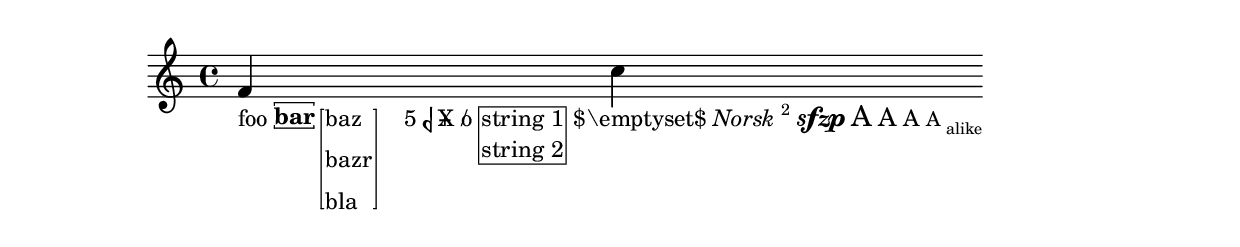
\header  {
texidoc = "With the new markup syntax, text may be written in various manners."
}

\version "2.3.4"


\score {
  
   {
    f'-\markup {
		foo
		\raise #0.2 \hbracket \bold bar
		\override #'(baseline-skip . 4)

		\bracket \column < baz bazr bla >
		\hspace #2.0
		\override #'(font-family . music) {
			\lookup #"noteheads-0"
			\char #53
		}
		\semiflat

		{ }
		
		\combine "X" "+"   
		\combine "o" "/"
%		\char-number #"abc1234abc"
		\box \column < { "string 1" } { "string 2" } >
		"$\\emptyset$"
		\italic Norsk
		\super "2"
		\dynamic sfzp
		\huge { "A" \smaller "A" \smaller \smaller "A"
			\smaller \smaller \smaller "A" }
		\sub "alike"
	}	
    c''4
    }
}
